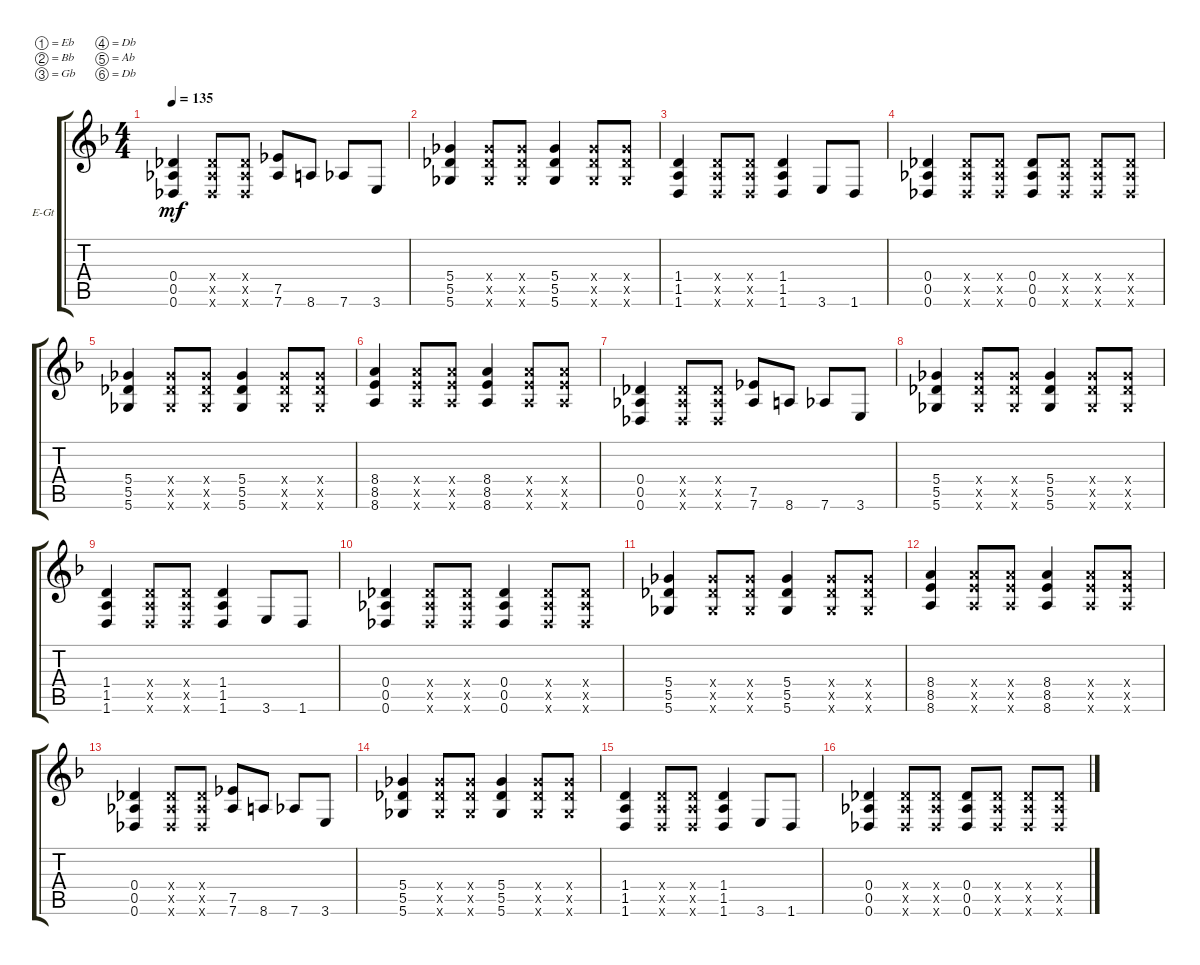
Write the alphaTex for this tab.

\bracketExtendMode groupsimilarinstruments
\firstSystemTrackNameOrientation horizontal
\otherSystemsTrackNameOrientation horizontal
\track ("Гитара 2 (Дисторшн)" "E-Gt") {instrument distortionguitar}
\staff {score tabs}
\tuning (Eb4 Bb3 Gb3 Db3 Ab2 Db2)
\ts (4 4)
\tempo 135
\clef g2
\ks dminor
(0.5 0.6 0.4).4{dy mf} (0.5{x} 0.6{x} 0.4{x}).8 (0.5{x} 0.6{x} 0.4{x}).8 (7.6 7.5).8 8.6.8 7.6.8 3.6.8 |
(5.6 5.5 5.4).4 (5.6{x} 5.5{x} 5.4{x}).8 (5.6{x} 5.5{x} 5.4{x}).8 (5.6 5.5 5.4).4 (5.6{x} 5.5{x} 5.4{x}).8 (5.6{x} 5.5{x} 5.4{x}).8 |
(1.5 1.4 1.6).4 (1.5{x} 1.4{x} 1.6{x}).8 (1.5{x} 1.4{x} 1.6{x}).8 (1.5 1.4 1.6).4 3.6.8 1.6.8 |
(0.6 0.5 0.4).4 (0.6{x} 0.5{x} 0.4{x}).8 (0.6{x} 0.5{x} 0.4{x}).8 (0.6 0.5 0.4).8 (0.6{x} 0.5{x} 0.4{x}).8 (0.6{x} 0.5{x} 0.4{x}).8 (0.4{x} 0.5{x} 0.6{x}).8 |
(5.6 5.5 5.4).4 (5.6{x} 5.5{x} 5.4{x}).8 (5.6{x} 5.5{x} 5.4{x}).8 (5.6 5.5 5.4).4 (5.6{x} 5.5{x} 5.4{x}).8 (5.6{x} 5.5{x} 5.4{x}).8 |
(8.6 8.5 8.4).4 (8.6{x} 8.5{x} 8.4{x}).8 (8.6{x} 8.5{x} 8.4{x}).8 (8.6 8.5 8.4).4 (8.6{x} 8.5{x} 8.4{x}).8 (8.6{x} 8.5{x} 8.4{x}).8 |
(0.5 0.6 0.4).4 (0.5{x} 0.6{x} 0.4{x}).8 (0.5{x} 0.6{x} 0.4{x}).8 (7.6 7.5).8 8.6.8 7.6.8 3.6.8 |
(5.6 5.5 5.4).4 (5.6{x} 5.5{x} 5.4{x}).8 (5.6{x} 5.5{x} 5.4{x}).8 (5.6 5.5 5.4).4 (5.6{x} 5.5{x} 5.4{x}).8 (5.6{x} 5.5{x} 5.4{x}).8 |
(1.5 1.4 1.6).4 (1.5{x} 1.4{x} 1.6{x}).8 (1.5{x} 1.4{x} 1.6{x}).8 (1.5 1.4 1.6).4 3.6.8 1.6.8 |
(0.6 0.5 0.4).4 (0.6{x} 0.5{x} 0.4{x}).8 (0.6{x} 0.5{x} 0.4{x}).8 (0.6 0.5 0.4).4 (0.6{x} 0.5{x} 0.4{x}).8 (0.6{x} 0.5{x} 0.4{x}).8 |
(5.6 5.5 5.4).4 (5.6{x} 5.5{x} 5.4{x}).8 (5.6{x} 5.5{x} 5.4{x}).8 (5.6 5.5 5.4).4 (5.6{x} 5.5{x} 5.4{x}).8 (5.6{x} 5.5{x} 5.4{x}).8 |
(8.6 8.5 8.4).4 (8.6{x} 8.5{x} 8.4{x}).8 (8.6{x} 8.5{x} 8.4{x}).8 (8.6 8.5 8.4).4 (8.6{x} 8.5{x} 8.4{x}).8 (8.6{x} 8.5{x} 8.4{x}).8 |
(0.5 0.6 0.4).4 (0.5{x} 0.6{x} 0.4{x}).8 (0.5{x} 0.6{x} 0.4{x}).8 (7.6 7.5).8 8.6.8 7.6.8 3.6.8 |
(5.6 5.5 5.4).4 (5.6{x} 5.5{x} 5.4{x}).8 (5.6{x} 5.5{x} 5.4{x}).8 (5.6 5.5 5.4).4 (5.6{x} 5.5{x} 5.4{x}).8 (5.6{x} 5.5{x} 5.4{x}).8 |
(1.5 1.4 1.6).4 (1.5{x} 1.4{x} 1.6{x}).8 (1.5{x} 1.4{x} 1.6{x}).8 (1.5 1.4 1.6).4 3.6.8 1.6.8 |
(0.6 0.5 0.4).4 (0.6{x} 0.5{x} 0.4{x}).8 (0.6{x} 0.5{x} 0.4{x}).8 (0.6 0.5 0.4).8 (0.6{x} 0.5{x} 0.4{x}).8 (0.6{x} 0.5{x} 0.4{x}).8 (0.4{x} 0.5{x} 0.6{x}).8
